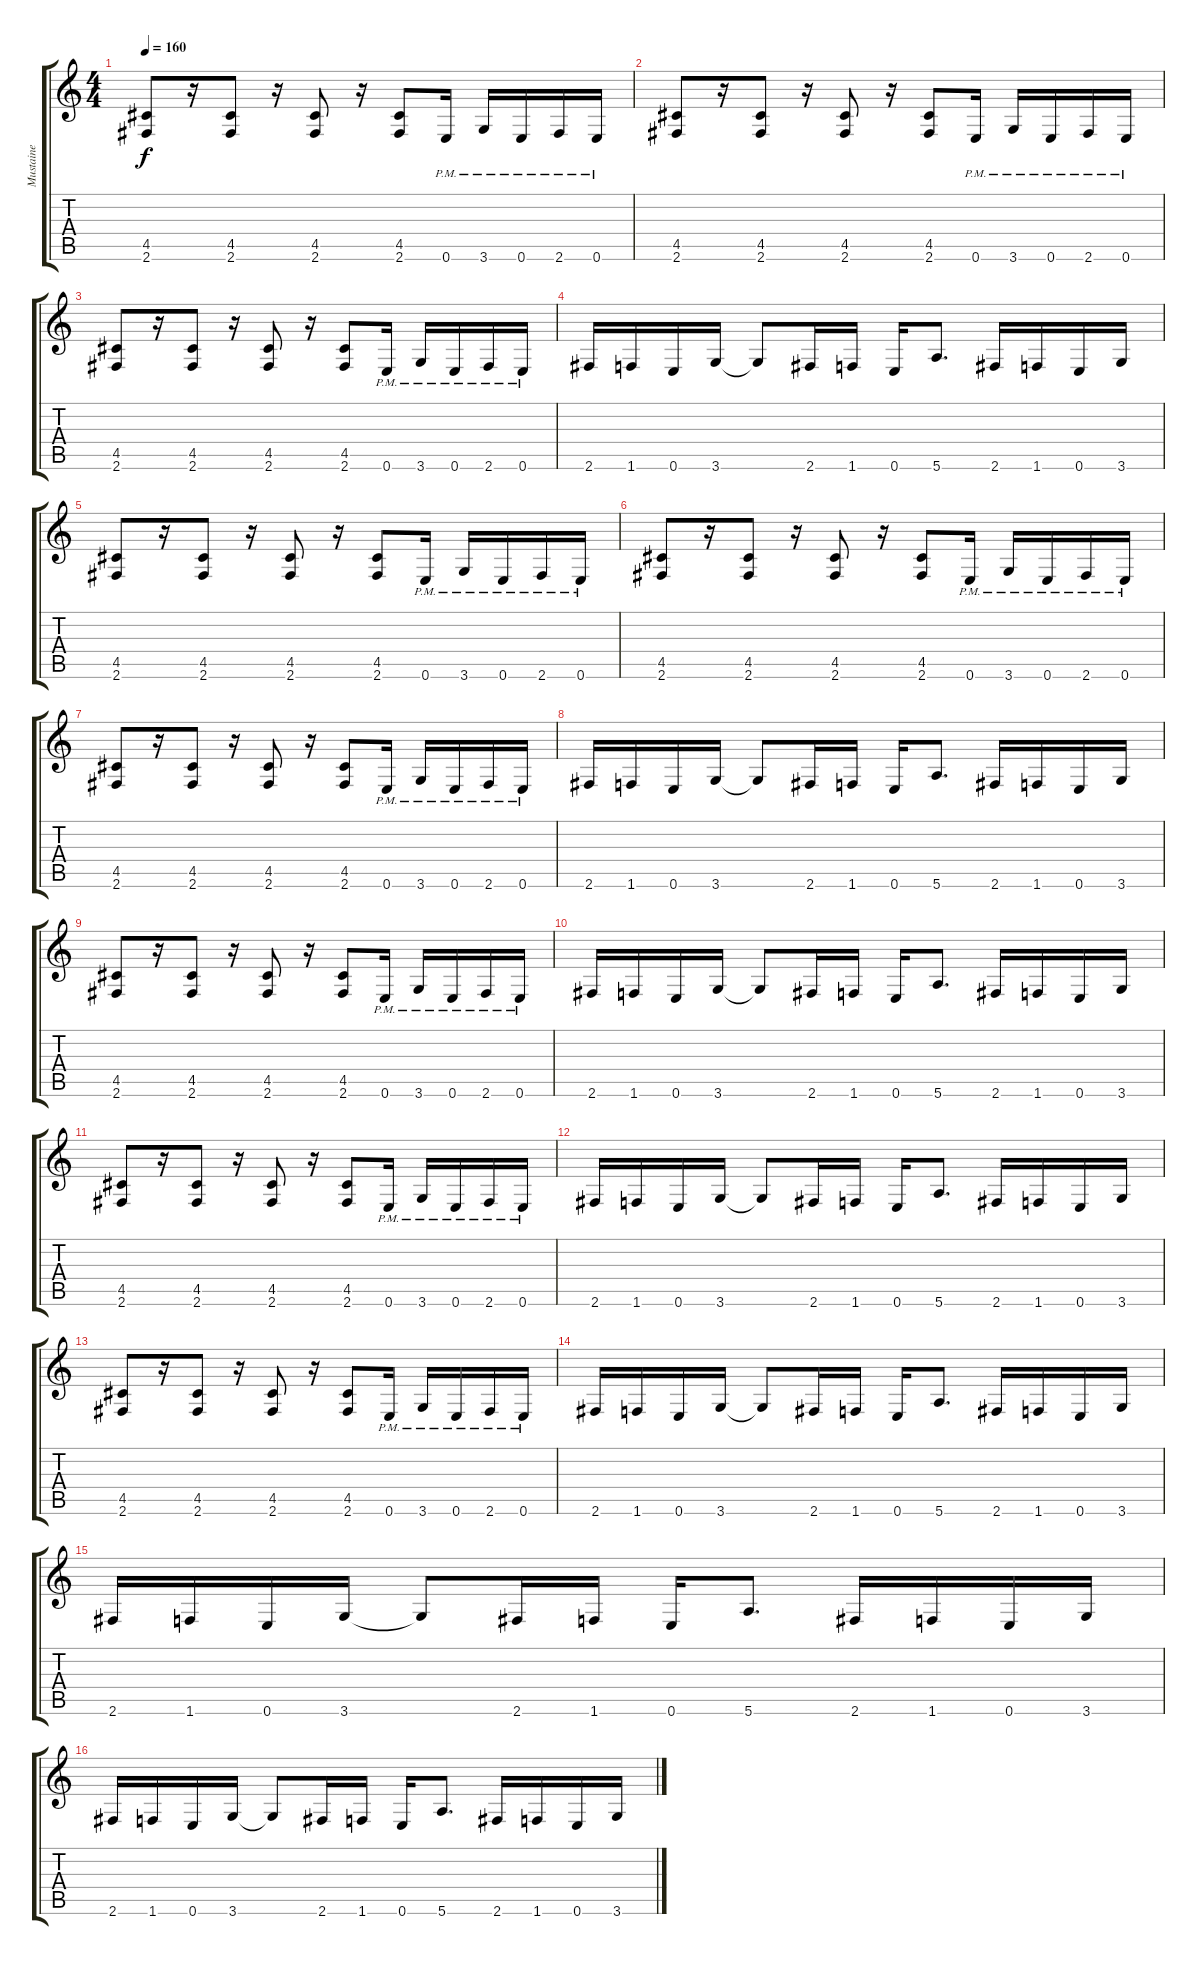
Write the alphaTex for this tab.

\track ("Mustaine" "Mustaine") {instrument distortionguitar}
\staff {score tabs}
\tuning (E4 B3 G3 D3 A2 E2) {hide}
\ts (4 4)
\tempo 160
\clef g2
\ks c
(4.5 2.6).8{dy f instrument distortionguitar} r.16 (4.5 2.6).8 r.16 (4.5 2.6).8 r.16 (4.5 2.6).8 0.6{pm}.16 3.6{pm}.16 0.6{pm}.16 2.6{pm}.16 0.6{pm}.16 |
(4.5 2.6).8 r.16 (4.5 2.6).8 r.16 (4.5 2.6).8 r.16 (4.5 2.6).8 0.6{pm}.16 3.6{pm}.16 0.6{pm}.16 2.6{pm}.16 0.6{pm}.16 |
(4.5 2.6).8 r.16 (4.5 2.6).8 r.16 (4.5 2.6).8 r.16 (4.5 2.6).8 0.6{pm}.16 3.6{pm}.16 0.6{pm}.16 2.6{pm}.16 0.6{pm}.16 |
2.6.16 1.6.16 0.6.16 3.6.16 3.6{t}.8 2.6.16 1.6.16 0.6.16 5.6.8{d} 2.6.16 1.6.16 0.6.16 3.6.16 |
(4.5 2.6).8 r.16 (4.5 2.6).8 r.16 (4.5 2.6).8 r.16 (4.5 2.6).8 0.6{pm}.16 3.6{pm}.16 0.6{pm}.16 2.6{pm}.16 0.6{pm}.16 |
(4.5 2.6).8 r.16 (4.5 2.6).8 r.16 (4.5 2.6).8 r.16 (4.5 2.6).8 0.6{pm}.16 3.6{pm}.16 0.6{pm}.16 2.6{pm}.16 0.6{pm}.16 |
(4.5 2.6).8 r.16 (4.5 2.6).8 r.16 (4.5 2.6).8 r.16 (4.5 2.6).8 0.6{pm}.16 3.6{pm}.16 0.6{pm}.16 2.6{pm}.16 0.6{pm}.16 |
2.6.16 1.6.16 0.6.16 3.6.16 3.6{t}.8 2.6.16 1.6.16 0.6.16 5.6.8{d} 2.6.16 1.6.16 0.6.16 3.6.16 |
(4.5 2.6).8 r.16 (4.5 2.6).8 r.16 (4.5 2.6).8 r.16 (4.5 2.6).8 0.6{pm}.16 3.6{pm}.16 0.6{pm}.16 2.6{pm}.16 0.6{pm}.16 |
2.6.16 1.6.16 0.6.16 3.6.16 3.6{t}.8 2.6.16 1.6.16 0.6.16 5.6.8{d} 2.6.16 1.6.16 0.6.16 3.6.16 |
(4.5 2.6).8 r.16 (4.5 2.6).8 r.16 (4.5 2.6).8 r.16 (4.5 2.6).8 0.6{pm}.16 3.6{pm}.16 0.6{pm}.16 2.6{pm}.16 0.6{pm}.16 |
2.6.16 1.6.16 0.6.16 3.6.16 3.6{t}.8 2.6.16 1.6.16 0.6.16 5.6.8{d} 2.6.16 1.6.16 0.6.16 3.6.16 |
(4.5 2.6).8 r.16 (4.5 2.6).8 r.16 (4.5 2.6).8 r.16 (4.5 2.6).8 0.6{pm}.16 3.6{pm}.16 0.6{pm}.16 2.6{pm}.16 0.6{pm}.16 |
2.6.16 1.6.16 0.6.16 3.6.16 3.6{t}.8 2.6.16 1.6.16 0.6.16 5.6.8{d} 2.6.16 1.6.16 0.6.16 3.6.16 |
2.6.16 1.6.16 0.6.16 3.6.16 3.6{t}.8 2.6.16 1.6.16 0.6.16 5.6.8{d} 2.6.16 1.6.16 0.6.16 3.6.16 |
2.6.16 1.6.16 0.6.16 3.6.16 3.6{t}.8 2.6.16 1.6.16 0.6.16 5.6.8{d} 2.6.16 1.6.16 0.6.16 3.6.16
